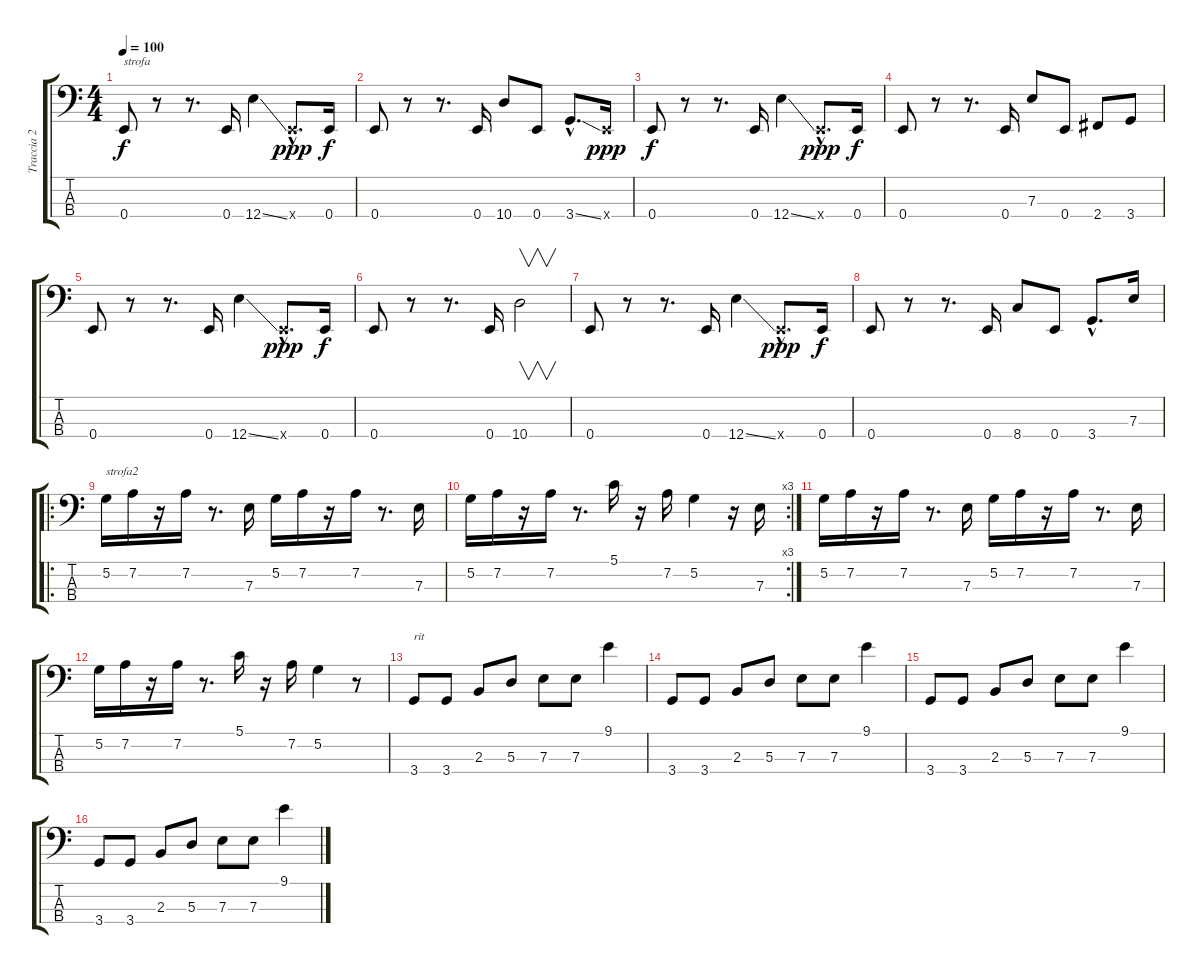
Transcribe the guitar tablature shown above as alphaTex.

\track ("Traccia 2" "Traccia 2") {instrument electricbassfinger}
\staff {score tabs}
\tuning (G2 D2 A1 E1) {hide}
\ts (4 4)
\tempo 100
\clef f4
\ks c
0.4.8{txt "strofa" dy f} r.8 r.8{d} 0.4.16 12.4{ss}.4 0.4{hac x}.8{d dy ppp} 0.4.16{dy f} |
0.4.8 r.8 r.8{d} 0.4.16 10.4.8 0.4.8 3.4{ss hac}.8{d} 0.4{x}.16{dy ppp} |
0.4.8{dy f} r.8 r.8{d} 0.4.16 12.4{ss}.4 0.4{hac x}.8{d dy ppp} 0.4.16{dy f} |
0.4.8 r.8 r.8{d} 0.4.16 7.3.8 0.4.8 2.4.8 3.4.8 |
0.4.8 r.8 r.8{d} 0.4.16 12.4{ss}.4 0.4{hac x}.8{d dy ppp} 0.4.16{dy f} |
0.4.8 r.8 r.8{d} 0.4.16 10.4.2{v} |
0.4.8 r.8 r.8{d} 0.4.16 12.4{ss}.4 0.4{hac x}.8{d dy ppp} 0.4.16{dy f} |
0.4.8 r.8 r.8{d} 0.4.16 8.4.8 0.4.8 3.4{hac}.8{d} 7.3.16 |
\ro
5.2.16{txt "strofa2"} 7.2.16 r.16 7.2.16 r.8{d} 7.3.16 5.2.16 7.2.16 r.16 7.2.16 r.8{d} 7.3.16 |
\rc 3
5.2.16 7.2.16 r.16 7.2.16 r.8{d} 5.1.16 r.16 7.2.16 5.2.4 r.16 7.3.16 |
5.2.16 7.2.16 r.16 7.2.16 r.8{d} 7.3.16 5.2.16 7.2.16 r.16 7.2.16 r.8{d} 7.3.16 |
5.2.16 7.2.16 r.16 7.2.16 r.8{d} 5.1.16 r.16 7.2.16 5.2.4 r.8 |
3.4.8{txt "rit"} 3.4.8 2.3.8 5.3.8 7.3.8 7.3.8 9.1.4 |
3.4.8 3.4.8 2.3.8 5.3.8 7.3.8 7.3.8 9.1.4 |
3.4.8 3.4.8 2.3.8 5.3.8 7.3.8 7.3.8 9.1.4 |
3.4.8 3.4.8 2.3.8 5.3.8 7.3.8 7.3.8 9.1.4
